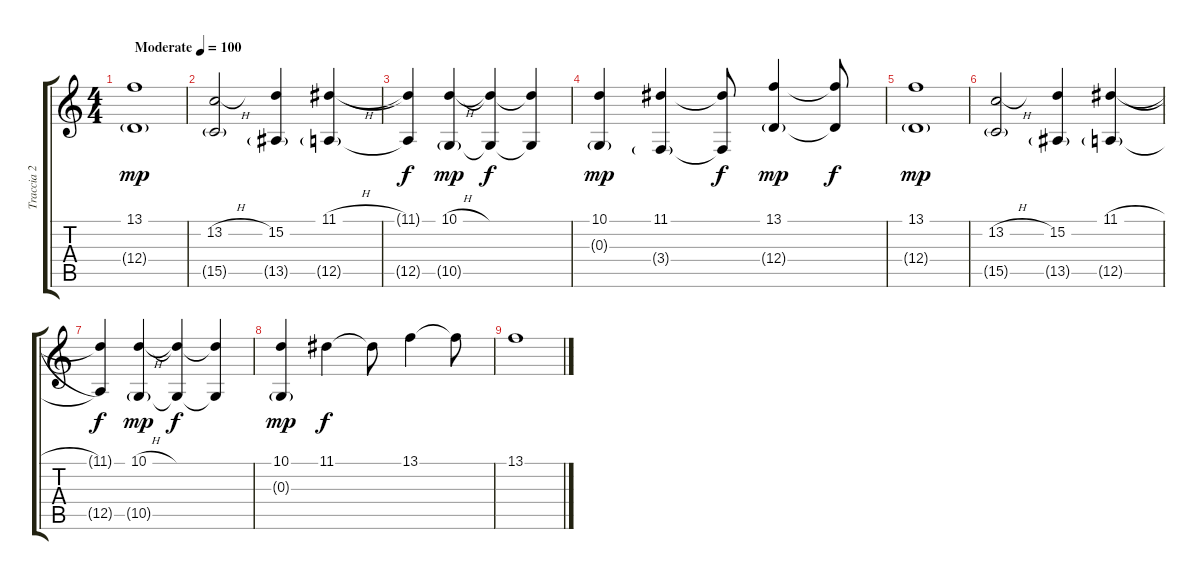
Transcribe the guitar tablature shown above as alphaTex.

\track ("Traccia 2" "Traccia 2") {instrument tremolostrings}
\staff {score tabs}
\tuning (E4 B3 G3 D3 A2 E2) {hide}
\ts (4 4)
\tempo (100 "Moderate")
\clef g2
\ks c
(13.1 12.4{g}).1{dy mp instrument tremolostrings} |
(13.2{h} 15.5{g}).2 (15.2 13.5{g}).4 (11.1{h} 12.5{g}).4 |
(11.1{t} 12.5{t}).4{dy f} (10.1{h} 10.5{g}).4{dy mp} (10.1{t} 10.5{t}).4{dy f} (10.1{t} 10.5{t}).4 |
(10.1 0.3{g}).4{dy mp} (11.1 3.4{g}).4 (11.1{t} 3.4{t}).8{dy f} (13.1 12.4{g}).4{dy mp} (13.1{t} 12.4{t}).8{dy f} |
(13.1 12.4{g}).1{dy mp} |
(13.2{h} 15.5{g}).2 (15.2 13.5{g}).4 (11.1{h} 12.5{g}).4 |
(11.1{t} 12.5{t}).4{dy f} (10.1{h} 10.5{g}).4{dy mp} (10.1{t} 10.5{t}).4{dy f} (10.1{t} 10.5{t}).4 |
(10.1 0.3{g}).4{dy mp} 11.1.4{dy f} 11.1{t}.8 13.1.4 13.1{t}.8 |
13.1.1{volume 0}
